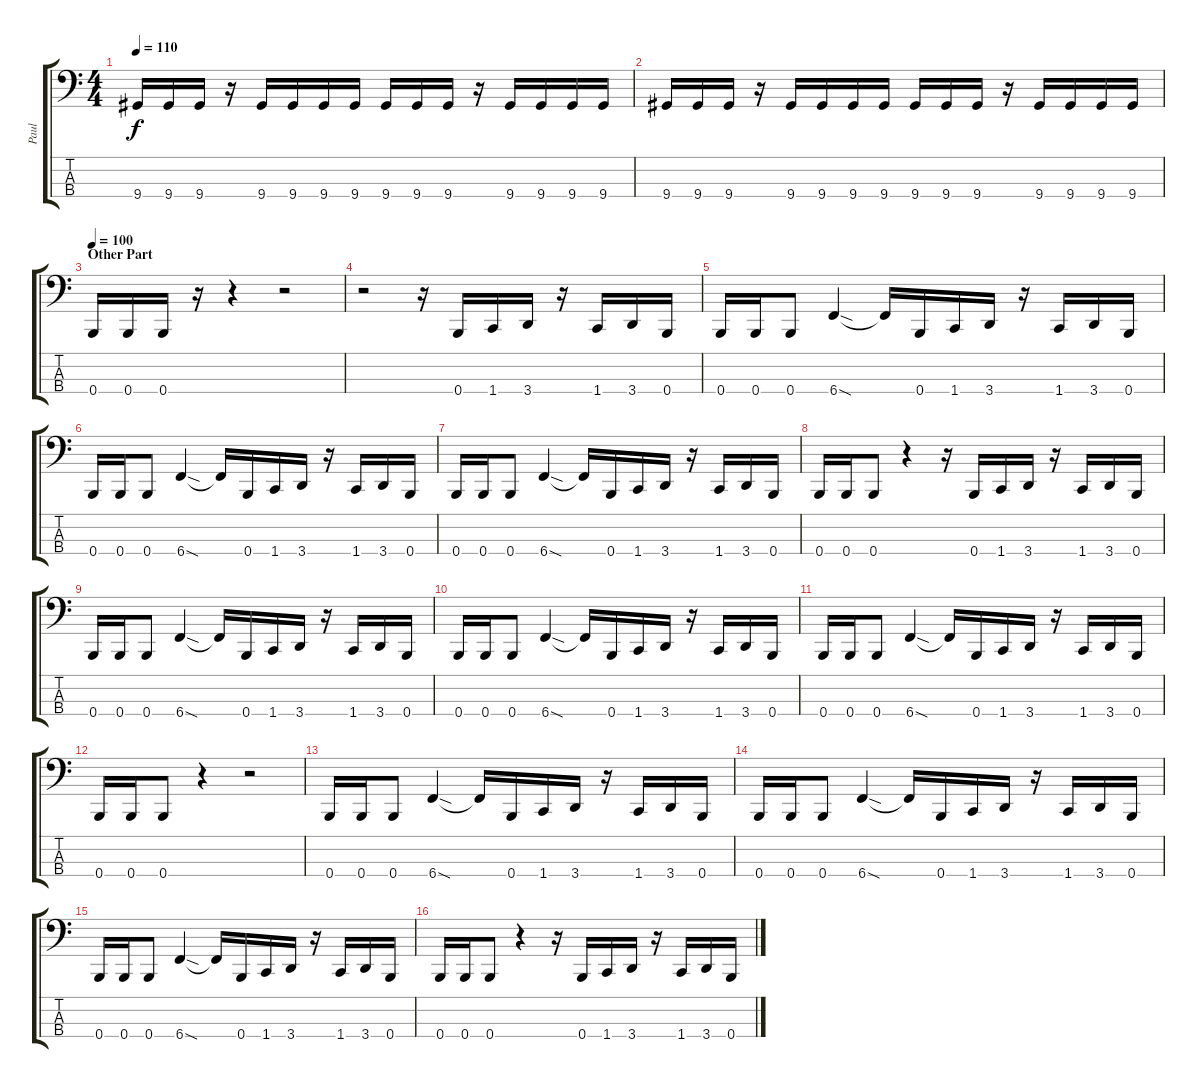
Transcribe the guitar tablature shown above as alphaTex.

\track ("Paul" "Paul") {instrument electricbasspick}
\staff {score tabs}
\tuning (E2 B1 Gb1 B0) {hide}
\ts (4 4)
\tempo 110
\clef f4
\ks c
9.4.16{dy f} 9.4.16 9.4.16 r.16 9.4.16 9.4.16 9.4.16 9.4.16 9.4.16 9.4.16 9.4.16 r.16 9.4.16 9.4.16 9.4.16 9.4.16 |
9.4.16 9.4.16 9.4.16 r.16 9.4.16 9.4.16 9.4.16 9.4.16 9.4.16 9.4.16 9.4.16 r.16 9.4.16 9.4.16 9.4.16 9.4.16 |
\section ("" "Other Part")
\tempo 100
0.4.16 0.4.16 0.4.16 r.16 r.4 r.2 |
r.2 r.16 0.4.16 1.4.16 3.4.16 r.16 1.4.16 3.4.16 0.4.16 |
0.4.16 0.4.16 0.4.8 6.4{sod}.4 6.4{t}.16 0.4.16 1.4.16 3.4.16 r.16 1.4.16 3.4.16 0.4.16 |
0.4.16 0.4.16 0.4.8 6.4{sod}.4 6.4{t}.16 0.4.16 1.4.16 3.4.16 r.16 1.4.16 3.4.16 0.4.16 |
0.4.16 0.4.16 0.4.8 6.4{sod}.4 6.4{t}.16 0.4.16 1.4.16 3.4.16 r.16 1.4.16 3.4.16 0.4.16 |
0.4.16 0.4.16 0.4.8 r.4 r.16 0.4.16 1.4.16 3.4.16 r.16 1.4.16 3.4.16 0.4.16 |
0.4.16 0.4.16 0.4.8 6.4{sod}.4 6.4{t}.16 0.4.16 1.4.16 3.4.16 r.16 1.4.16 3.4.16 0.4.16 |
0.4.16 0.4.16 0.4.8 6.4{sod}.4 6.4{t}.16 0.4.16 1.4.16 3.4.16 r.16 1.4.16 3.4.16 0.4.16 |
0.4.16 0.4.16 0.4.8 6.4{sod}.4 6.4{t}.16 0.4.16 1.4.16 3.4.16 r.16 1.4.16 3.4.16 0.4.16 |
0.4.16 0.4.16 0.4.8 r.4 r.2 |
0.4.16 0.4.16 0.4.8 6.4{sod}.4 6.4{t}.16 0.4.16 1.4.16 3.4.16 r.16 1.4.16 3.4.16 0.4.16 |
0.4.16 0.4.16 0.4.8 6.4{sod}.4 6.4{t}.16 0.4.16 1.4.16 3.4.16 r.16 1.4.16 3.4.16 0.4.16 |
0.4.16 0.4.16 0.4.8 6.4{sod}.4 6.4{t}.16 0.4.16 1.4.16 3.4.16 r.16 1.4.16 3.4.16 0.4.16 |
0.4.16 0.4.16 0.4.8 r.4 r.16 0.4.16 1.4.16 3.4.16 r.16 1.4.16 3.4.16 0.4.16
